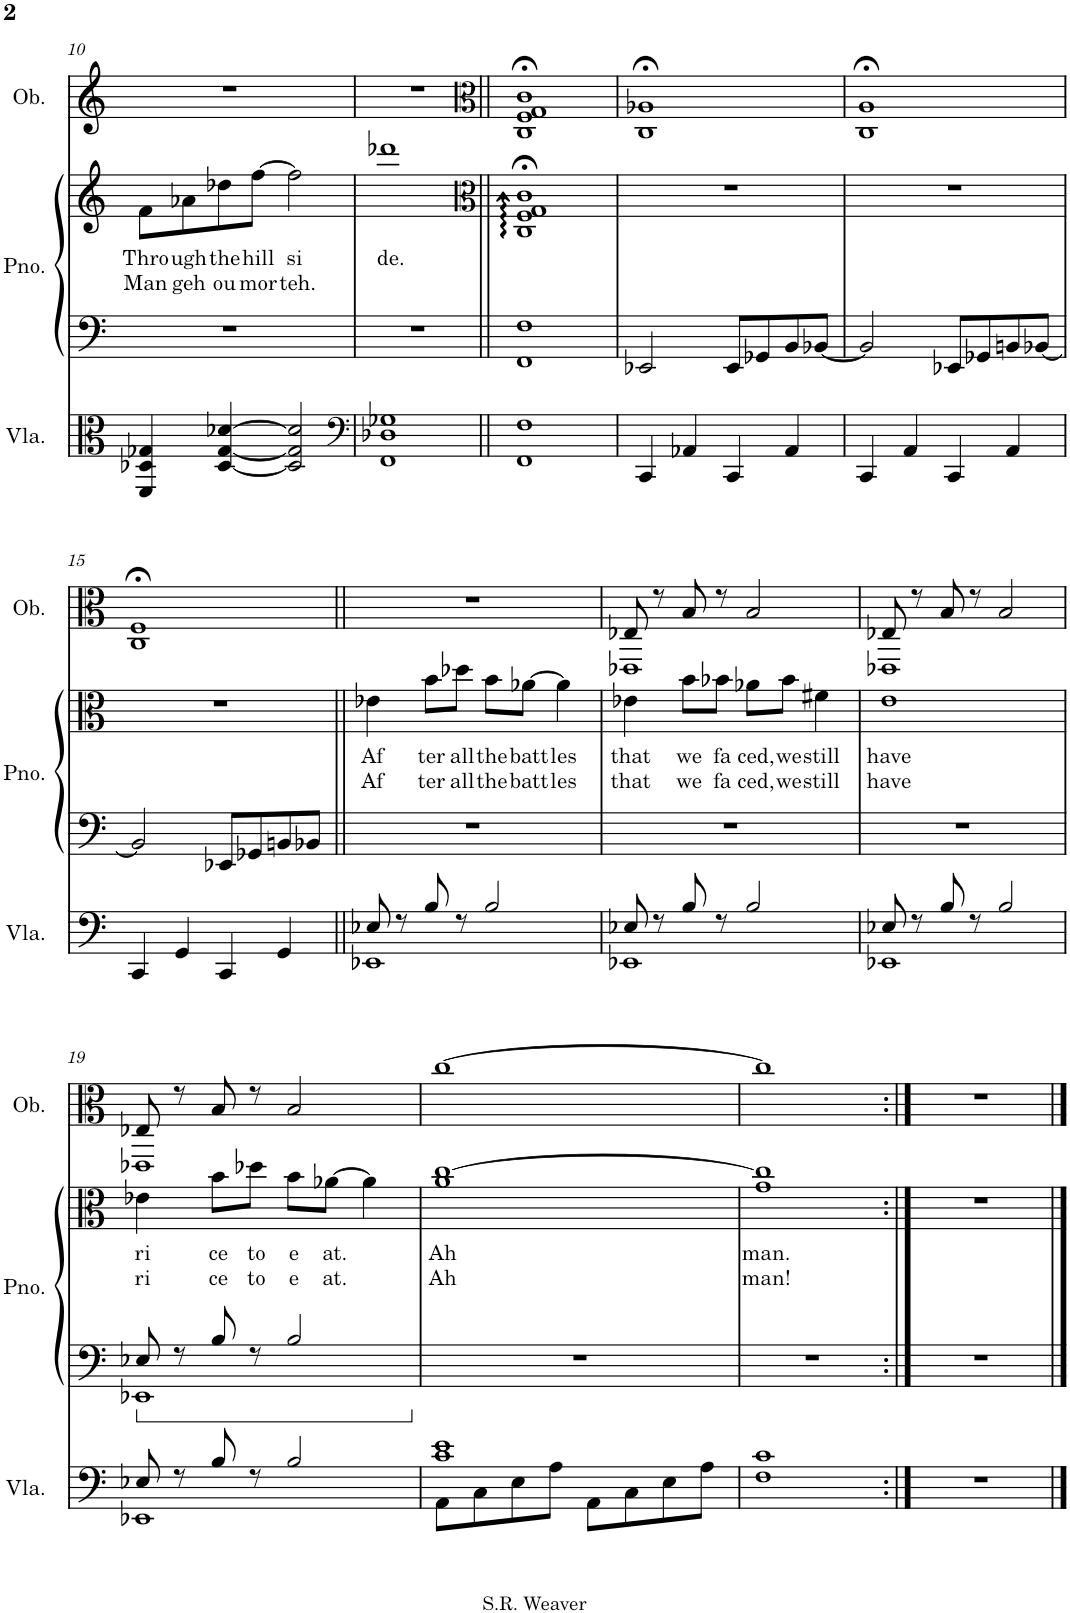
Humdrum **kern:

**kern	**kern	**kern	**text	**text	**kern
*part3	*part2	*part2	*part2	*part2	*part1
*staff4	*staff3	*staff2	*staff2	*staff2	*staff1
*I"Viola	*I"Piano	*	*	*	*I"Oboe
*I'Vla.	*I'Pno.	*	*	*	*I'Ob.
!!LO:PB:g=z
*clefC3	*clefF4	*clefG2	*	*	*clefG2
*k[]	*k[]	*k[]	*	*	*k[]
*M4/4	*M4/4	*M4/4	*	*	*M4/4
=10	=10	=10	=10	=10	=10
!	!	!	!LO:LY:b	!LO:LY:b	!
4FF/ 4D-X/ 4G-X/	1r	8f\L	Thro	Man	1r
!	!	!	!LO:LY:b	!LO:LY:b	!
.	.	8a-X\	ugh	geh	.
!	!	!	!LO:LY:b	!LO:LY:b	!
[4D-/ [4G-/ [4d-X/	.	8dd-X\	the	ou	.
!	!	!	!LO:LY:b	!LO:LY:b	!
.	.	[8ff\J	hill	mor	.
!	!	!	!LO:LY:b	!LO:LY:b	!
2D-/] 2G-/] 2d-/]	.	2ff\]	si	teh.	.
=11	=11	=11	=11	=11	=11
*clefF4	*	*	*	*	*
!	!	!	!LO:LY:b	!	!
1FF 1D-X 1G-X	1r	1ddd-X	de.	.	1r
=12||	=12||	=12||	=12||	=12||	=12||
*	*	*clefC3	*	*	*clefC3
1FF 1F	1FF 1F	1C:;< 1F:;< 1G:;< 1c:;<	.	.	1C;< 1F;< 1G;< 1c;<
=13	=13	=13	=13	=13	=13
4CC/	2EE-X/	1r	.	.	1C;< 1A-X;<
4AA-X/	.	.	.	.	.
4CC/	8EE-/L	.	.	.	.
.	8GG-X/	.	.	.	.
4AA-/	8BB/	.	.	.	.
.	[8BB-X/J	.	.	.	.
=14	=14	=14	=14	=14	=14
4CC/	2BB-/]	1r	.	.	1C;< 1A;<
4AA/	.	.	.	.	.
4CC/	8EE-X/L	.	.	.	.
.	8GG-X/	.	.	.	.
4AA/	8BBn/	.	.	.	.
.	[8BB-X/J	.	.	.	.
!!LO:LB:g=z
=15	=15	=15	=15	=15	=15
4CC/	2BB-/]	1r	.	.	1C;< 1F;<
4GG/	.	.	.	.	.
4CC/	8EE-X/L	.	.	.	.
.	8GG-X/	.	.	.	.
4GG/	8BBn/	.	.	.	.
.	8BB-X/J	.	.	.	.
=16||	=16||	=16||	=16||	=16||	=16||
*^	*	*	*	*	*
!	!	!	!	!LO:LY:b	!LO:LY:b	!
8E-X/	1EE-X	1r	4e-X\	Af	Af	1r
8r	.	.	.	.	.	.
!	!	!	!	!LO:LY:b	!LO:LY:b	!
8B/	.	.	8b\L	ter	ter	.
!	!	!	!	!LO:LY:b	!LO:LY:b	!
8r	.	.	8dd-X\J	all	all	.
!	!	!	!	!LO:LY:b	!LO:LY:b	!
2B/	.	.	8b\L	the	the	.
!	!	!	!	!LO:LY:b	!LO:LY:b	!
.	.	.	[8a-X\J	batt	batt	.
!	!	!	!	!LO:LY:b	!LO:LY:b	!
.	.	.	4a-\]	les	les	.
=17	=17	=17	=17	=17	=17	=17
!	!	!	!	!LO:LY:b	!LO:LY:b	!
*	*	*	*	*	*	*^
8E-X/	1EE-X	1r	4e-X\	that	that	8E-X/	1EE-X
8r	.	.	.	.	.	8r	.
!	!	!	!	!LO:LY:b	!LO:LY:b	!	!
8B/	.	.	8b\L	we	we	8B/	.
!	!	!	!	!LO:LY:b	!LO:LY:b	!	!
8r	.	.	8b-X\J	fa	fa	8r	.
!	!	!	!	!LO:LY:b	!LO:LY:b	!	!
2B/	.	.	8a-X\L	ced,	ced,	2B/	.
!	!	!	!	!LO:LY:b	!LO:LY:b	!	!
.	.	.	8b-\J	we	we	.	.
!	!	!	!	!LO:LY:b	!LO:LY:b	!	!
.	.	.	4f#X\	still	still	.	.
=18	=18	=18	=18	=18	=18	=18	=18
!	!	!	!	!LO:LY:b	!LO:LY:b	!	!
8E-X/	1EE-X	1r	1e	have	have	8E-X/	1EE-X
8r	.	.	.	.	.	8r	.
8B/	.	.	.	.	.	8B/	.
8r	.	.	.	.	.	8r	.
2B/	.	.	.	.	.	2B/	.
!!LO:LB:g=z	!!
=19	=19	=19	=19	=19	=19	=19	=19
*	*	*^	*	*	*	*	*
!	!	!	!	!	!LO:LY:b	!LO:LY:b	!	!
8E-X/	1EE-X	8E-X/	1EE-X	4e-X\	ri	ri	8E-X/	1EE-X
8r	.	8r	.	.	.	.	8r	.
!	!	!	!	!	!LO:LY:b	!LO:LY:b	!	!
8B/	.	8B/	.	8b\L	ce	ce	8B/	.
!	!	!	!	!	!LO:LY:b	!LO:LY:b	!	!
8r	.	8r	.	8dd-X\J	to	to	8r	.
!	!	!	!	!	!LO:LY:b	!LO:LY:b	!	!
2B/	.	2B/	.	8b\L	e	e	2B/	.
!	!	!	!	!	!LO:LY:b	!LO:LY:b	!	!
.	.	.	.	[8a-X\J	at.	at.	.	.
.	.	.	.	4a-\]	.	.	.	.
*	*	*v	*v	*	*	*	*v	*v
=20	=20	=20	=20	=20	=20	=20
!	!	!	!	!LO:LY:b	!LO:LY:b	!
1c 1e	8AA\L	1r	1a [1cc	Ah	Ah	[1cc
.	8C\	.	.	.	.	.
.	8E\	.	.	.	.	.
.	8A\J	.	.	.	.	.
.	8AA\L	.	.	.	.	.
.	8C\	.	.	.	.	.
.	8E\	.	.	.	.	.
.	8A\J	.	.	.	.	.
=21	=21	=21	=21	=21	=21	=21
!	!	!	!	!LO:LY:b	!LO:LY:b	!
*v	*v	*	*	*	*	*
1F 1c	1r	1g 1cc]	man.	man!	1cc]
=22:|!	=22:|!	=22:|!	=22:|!	=22:|!	=22:|!
1r	1r	1r	.	.	1r
==	==	==	==	==	==
*-	*-	*-	*-	*-	*-
